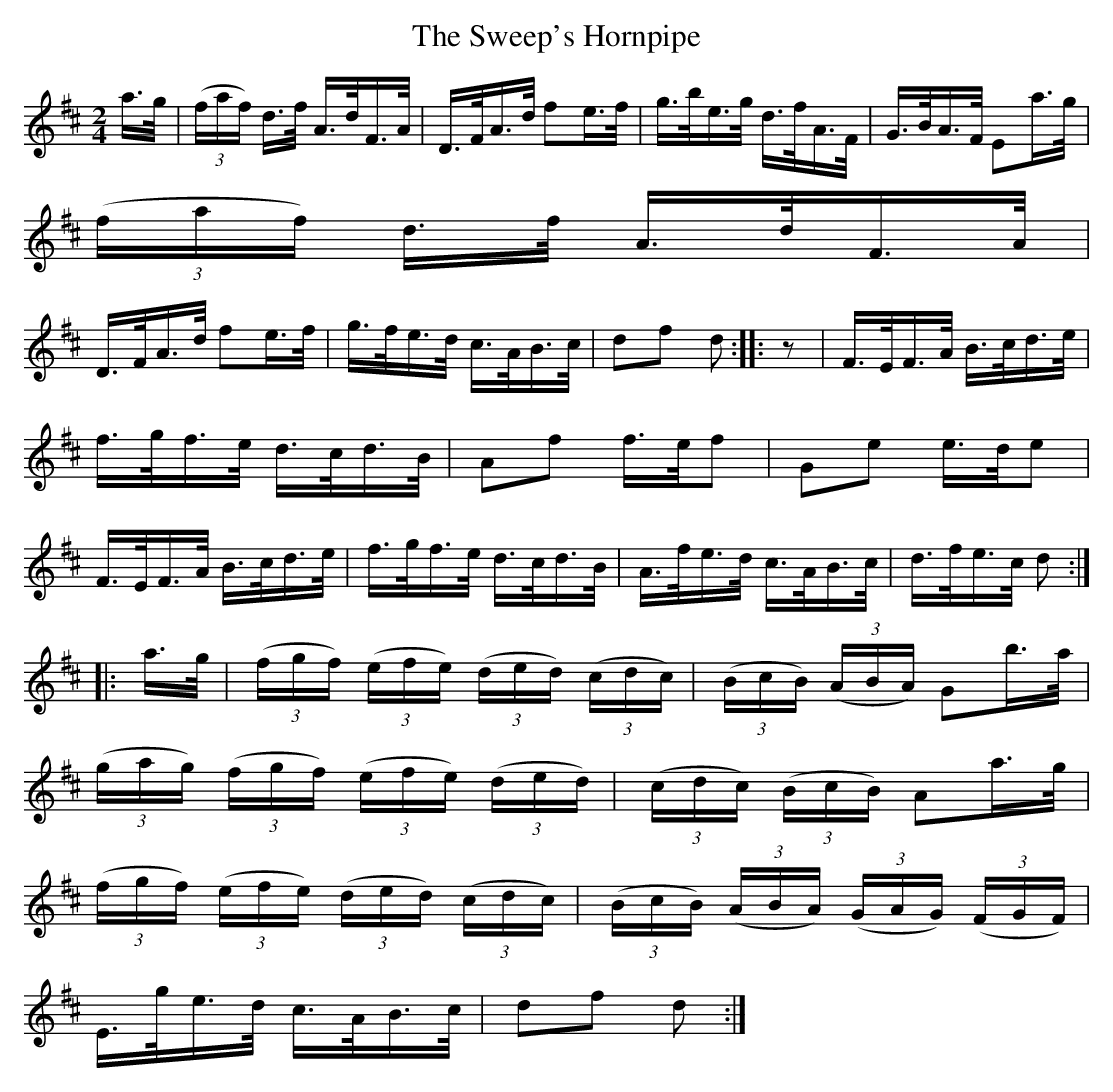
X:1
T: The Sweep's Hornpipe
M: 2/4
L: 1/16
K: D
a>g|(3(faf) d>f A>dF>A|D>FA>d f2e>f|g>be>g d>fA>F|G>BA>F E2a>g|
(3(faf) d>f A>dF>A|
D>FA>d f2e>f|g>fe>d c>AB>c|d2f2 d2::z2|F>EF>A B>cd>e|
f>gf>e d>cd>B|A2f2 f>ef2|G2e2 e>de2|
F>EF>A B>cd>e|f>gf>e d>cd>B|A>fe>d c>AB>c|d>fe>c d2:|
|:a>g|(3(fgf) (3(efe) (3(ded) (3(cdc)|(3(BcB) (3(ABA) G2b>a|
(3(gag) (3(fgf) (3(efe) (3(ded)|(3(cdc) (3(BcB) A2a>g|
(3(fgf) (3(efe) (3(ded) (3(cdc)|(3(BcB) (3(ABA) (3(GAG) (3(FGF)|
E>ge>d c>AB>c| d2f2 d2:|
